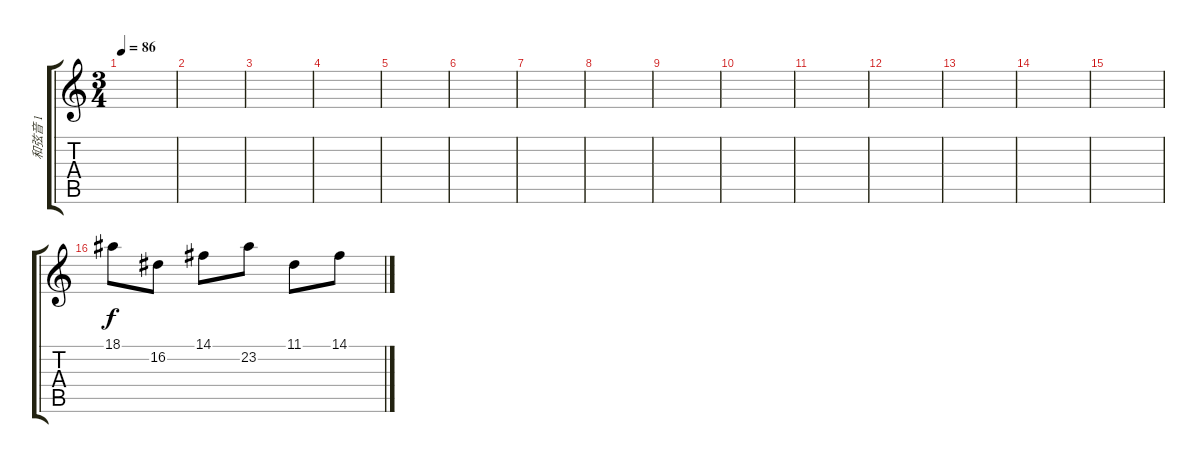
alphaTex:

\track ("和弦音 1" "和弦音 1") {instrument vibraphone}
\staff {score tabs}
\tuning (E4 B3 G3 D3 A2 E2) {hide}
\ts (3 4)
\tempo 86
\clef g2
\ks c
|
|
|
|
|
|
|
|
|
|
|
|
|
|
|
18.1.8{dy f instrument vibraphone} 16.2.8 14.1.8 23.2.8 11.1.8 14.1.8
